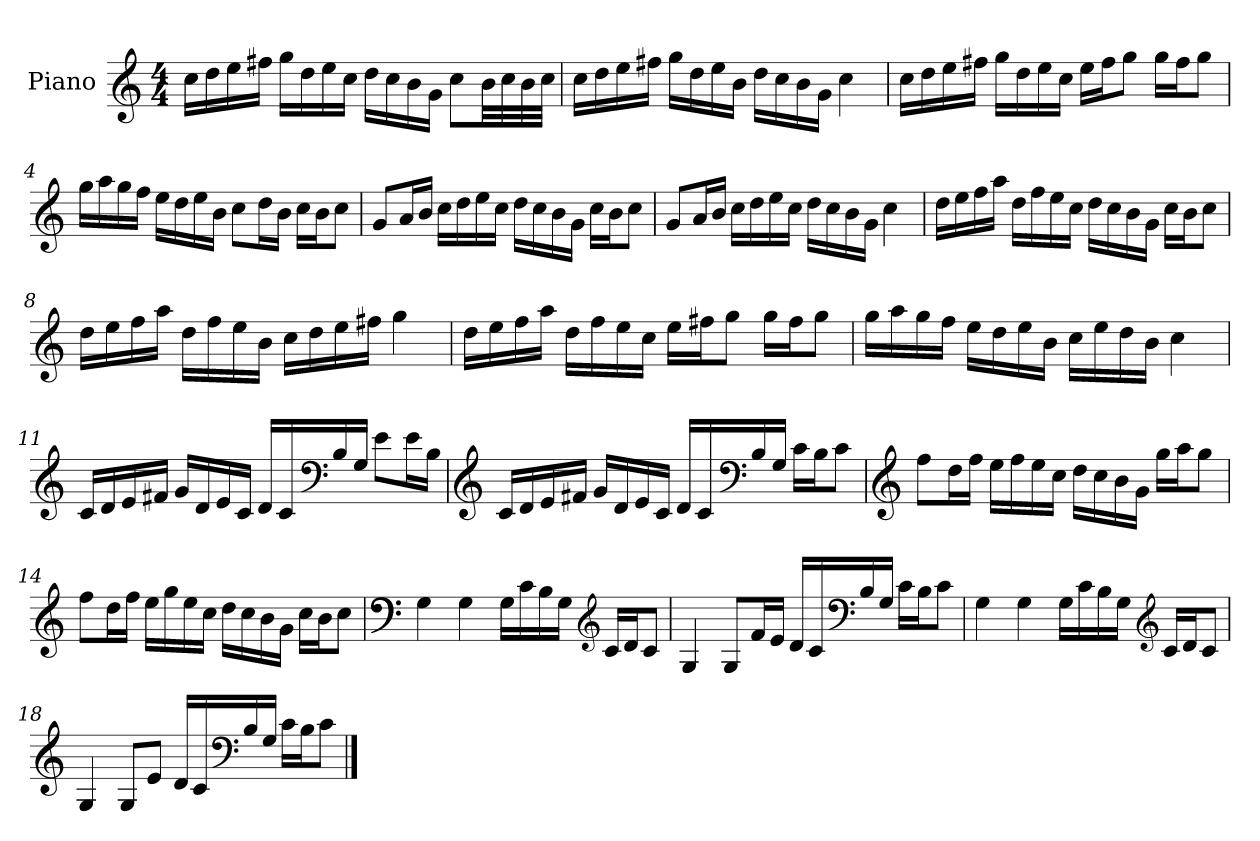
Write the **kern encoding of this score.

**kern
*part1
*staff1
*I"Piano
*I'P-no
*clefG2
*k[]
*M4/4
*MM90
=1
16cc\LL
16dd\
16ee\
16ff#X\JJ
16gg\LL
16dd\
16ee\
16cc\JJ
16dd\LL
16cc\
16b\
16g\JJ
8cc\L
32b\LL
32cc\
32b\
32cc\JJJ
=2
16cc\LL
16dd\
16ee\
16ff#X\JJ
16gg\LL
16dd\
16ee\
16b\JJ
16dd\LL
16cc\
16b\
16g\JJ
4cc\
!!LO:LB:g=z
=3
16cc\LL
16dd\
16ee\
16ff#X\JJ
16gg\LL
16dd\
16ee\
16cc\JJ
16ee\LL
16ff#\J
8gg\J
16gg\LL
16ff#\J
8gg\J
=4
16gg\LL
16aa\
16gg\
16ff\JJ
16ee\LL
16dd\
16ee\
16b\JJ
8cc\L
16dd\L
16b\JJ
16cc\LL
16b\J
8cc\J
=5
8g/L
16a/L
16b/JJ
16cc\LL
16dd\
16ee\
16cc\JJ
16dd\LL
16cc\
16b\
16g\JJ
16cc\LL
16b\J
8cc\J
!!LO:LB:g=z
=6
8g/L
16a/L
16b/JJ
16cc\LL
16dd\
16ee\
16cc\JJ
16dd\LL
16cc\
16b\
16g\JJ
4cc\
=7
16dd\LL
16ee\
16ff\
16aa\JJ
16dd\LL
16ff\
16ee\
16cc\JJ
16dd\LL
16cc\
16b\
16g\JJ
16cc\LL
16b\J
8cc\J
=8
16dd\LL
16ee\
16ff\
16aa\JJ
16dd\LL
16ff\
16ee\
16b\JJ
16cc\LL
16dd\
16ee\
16ff#X\JJ
4gg\
!!LO:LB:g=z
=9
16dd\LL
16ee\
16ff\
16aa\JJ
16dd\LL
16ff\
16ee\
16cc\JJ
16ee\LL
16ff#X\J
8gg\J
16gg\LL
16ff#\J
8gg\J
=10
16gg\LL
16aa\
16gg\
16ff\JJ
16ee\LL
16dd\
16ee\
16b\JJ
16cc\LL
16ee\
16dd\
16b\JJ
4cc\
=11
16c/LL
16d/
16e/
16f#X/JJ
16g/LL
16d/
16e/
16c/JJ
16d/LL
16c/
*clefF4
16B/
16G/JJ
8e\L
16e\L
16B\JJ
!!LO:LB:g=z
=12
*clefG2
16c/LL
16d/
16e/
16f#X/JJ
16g/LL
16d/
16e/
16c/JJ
16d/LL
16c/
*clefF4
16B/
16G/JJ
16c\LL
16B\J
8c\J
=13
*clefG2
8ff\L
16dd\L
16ff\JJ
16ee\LL
16ff\
16ee\
16cc\JJ
16dd\LL
16cc\
16b\
16g\JJ
16gg\LL
16aa\J
8gg\J
!!LO:LB:g=z
=14
8ff\L
16dd\L
16ff\JJ
16ee\LL
16gg\
16ee\
16cc\JJ
16dd\LL
16cc\
16b\
16g\JJ
16cc\LL
16b\J
8cc\J
=15
*clefF4
4G\
4G\
16G\LL
16c\
16B\
16G\JJ
*clefG2
16c/LL
16d/J
8c/J
=16
4G/
8G/L
16f/L
16e/JJ
16d/LL
16c/
*clefF4
16B/
16G/JJ
16c\LL
16B\J
8c\J
!!LO:LB:g=z
=17
4G\
4G\
16G\LL
16c\
16B\
16G\JJ
*clefG2
16c/LL
16d/J
8c/J
=18
4G/
8G/L
8e/J
16d/LL
16c/
*clefF4
16B/
16G/JJ
16c\LL
16B\J
8c\J
==
*-
